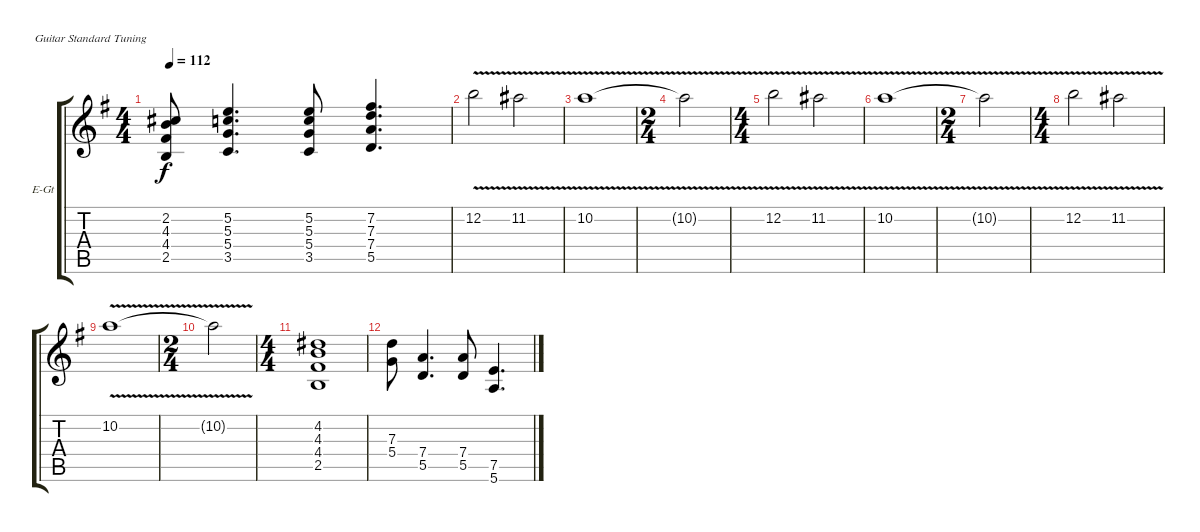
\defaultSystemsLayout 4
\bracketExtendMode groupsimilarinstruments
\firstSystemTrackNameOrientation horizontal
\otherSystemsTrackNameOrientation horizontal
\track ("Guitar 1" "E-Gt") {instrument distortionguitar}
\staff {score tabs}
\tuning (E4 B3 G3 D3 A2 E2)
\ts (4 4)
\tempo 112
\clef g2
\scale
1.05549
\ks g
(2.5 4.4 4.3 2.2).8{dy f} (3.5 5.4 5.3 5.2).4{d} (3.5 5.4 5.3 5.2).8 (5.5 7.4 7.3 7.2).4{d} |
\scale
0.944515 12.2{v}.2 11.2{v}.2 |
\scale
1.05549 10.2{v}.1 |
\ts (2 4)
\scale
0.944515 10.2{v t}.2 |
\ts (4 4)
\scale
1.05549 12.2{v}.2 11.2{v}.2 |
\scale
0.944515 10.2{v}.1 |
\ts (2 4)
\scale
1.05549 10.2{v t}.2 |
\ts (4 4)
\scale
0.944515 12.2{v}.2 11.2{v}.2 |
\scale
1.05549 10.2{v}.1 |
\ts (2 4)
\scale
0.944515 10.2{v t}.2 |
\ts (4 4)
\scale
1.05549 (2.5 4.4 4.3 4.2).1 |
\scale
0.944515 (5.4 7.3).8 (5.5 7.4).4{d} (5.5 7.4).8 (5.6 7.5).4{d}
